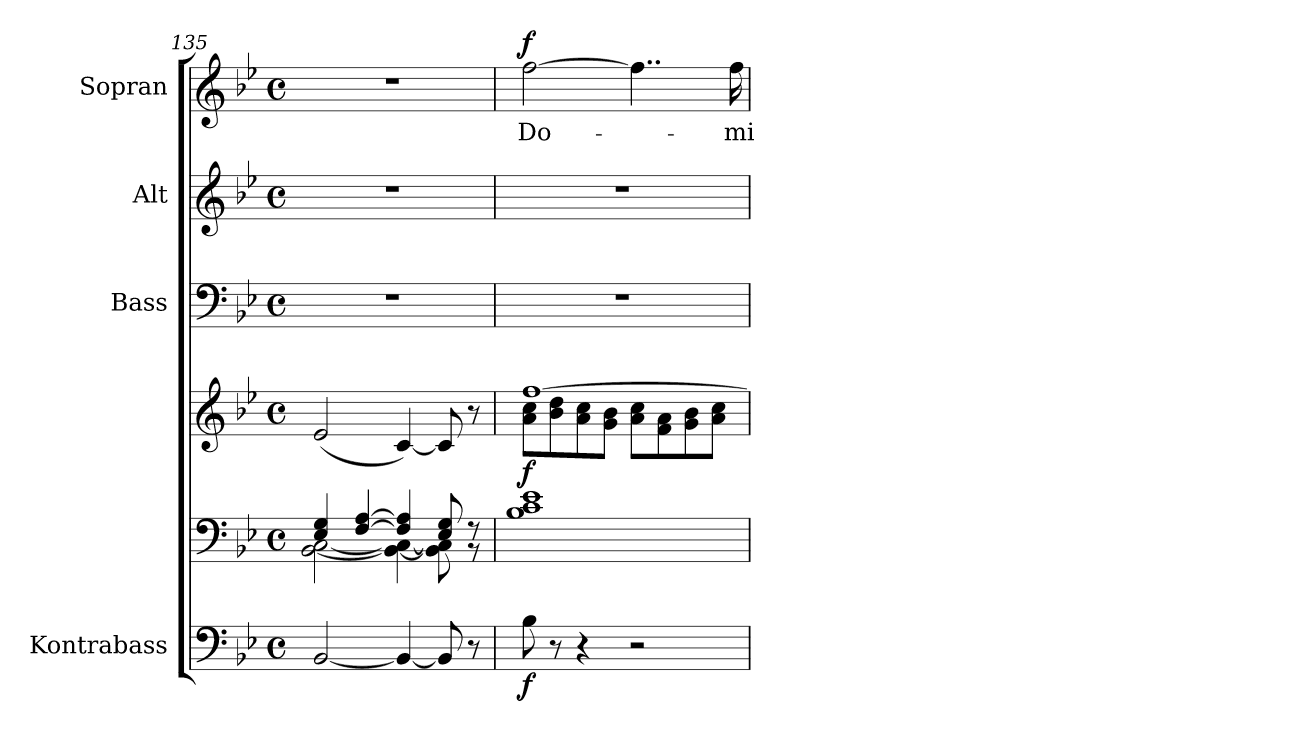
**kern	**dynam	**kern	**kern	**dynam	**kern	**kern	**kern	**text	**dynam
*part5	*part5	*part4	*part4	*part4	*part3	*part2	*part1	*part1	*part1
*staff6	*staff6	*staff5	*staff4	*staff4/5	*staff3	*staff2	*staff1	*staff1	*staff1
*I"Kontrabass	*	*	*	*	*I"Bass	*I"Alt	*I"Sopran	*	*
*I'Kb.	*	*	*	*	*I'B.	*I'A.	*I'S.	*	*
*clefF4	*	*clefF4	*clefG2	*	*clefF4	*clefG2	*clefG2	*	*
*ITrd7c12	*	*	*	*	*	*	*	*	*
*k[b-e-]	*	*k[b-e-]	*k[b-e-]	*	*k[b-e-]	*k[b-e-]	*k[b-e-]	*	*
*B-:	*	*B-:	*B-:	*	*B-:	*B-:	*B-:	*	*
*M4/4	*	*M4/4	*M4/4	*	*M4/4	*M4/4	*M4/4	*	*
*met(c)	*	*met(c)	*met(c)	*	*met(c)	*met(c)	*met(c)	*	*
=135	=135	=135	=135	=135	=135	=135	=135	=135	=135
*	*	*^	*	*	*	*	*	*	*
[2BBB-/	.	4E-/ 4G/	[<2BB-\ [<2C\	(<2e-/	.	1r	1r	1r	.	.
.	.	[>4F/ [>4A/	.	.	.	.	.	.	.	.
4BBB-/_	.	4F/] 4A/]	4BB-\_ 4C\_	[4c/)	.	.	.	.	.	.
8BBB-/]	.	8E-/ 8G/	8BB-\] 8C\]	8c/]	.	.	.	.	.	.
8r	.	8r	8r	8r	.	.	.	.	.	.
!!LO:LB:g=z
=136	=136	=136	=136	=136	=136	=136	=136	=136	=136	=136
*	*	*	*	*^	*	*	*	*	*	*
!	!LO:DY:b	!	!	!	!	!LO:DY:b	!	!	!	!LO:LY:b	!LO:DY:a
*	*	*v	*v	*	*	*	*	*	*	*	*
8BB-\	f	1B- 1c 1e-	[>1ff	8a\ 8cc\L	f	1r	1r	[2ff\	Do-	f
8r	.	.	.	8b-\ 8dd\	.	.	.	.	.	.
4r	.	.	.	8a\ 8cc\	.	.	.	.	.	.
.	.	.	.	8g\ 8b-\J	.	.	.	.	.	.
2r	.	.	.	8a\ 8cc\L	.	.	.	4..ff\]	.	.
.	.	.	.	8f\ 8a\	.	.	.	.	.	.
.	.	.	.	8g\ 8b-\	.	.	.	.	.	.
.	.	.	.	8a\ 8cc\J	.	.	.	.	.	.
!	!	!	!	!	!	!	!	!	!LO:LY:b	!
.	.	.	.	.	.	.	.	16ff\	-mi-	.
*	*	*	*v	*v	*	*	*	*	*	*
=	=	=	=	=	=	=	=	=	=
*-	*-	*-	*-	*-	*-	*-	*-	*-	*-
